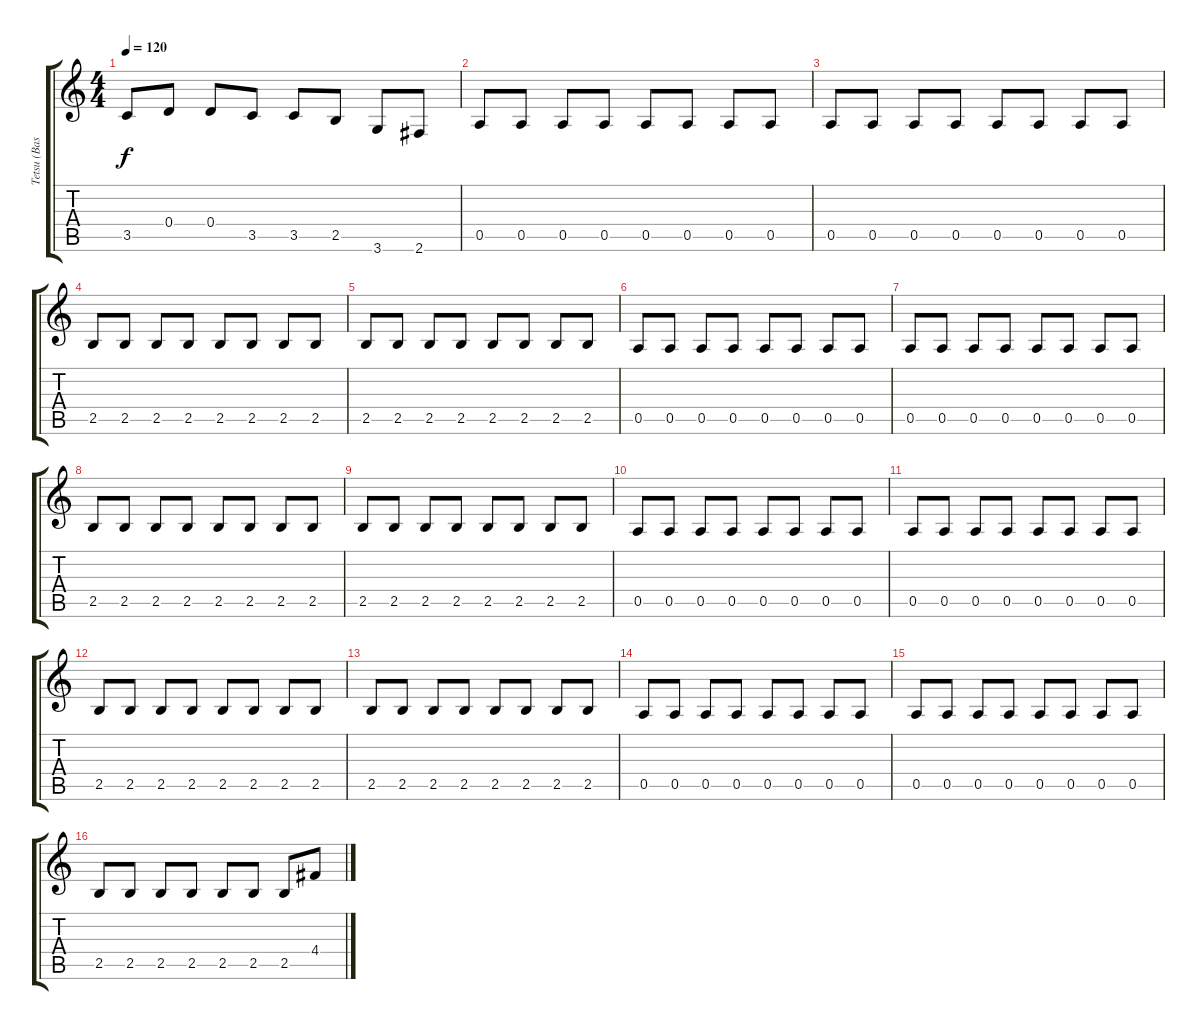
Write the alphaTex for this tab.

\track ("Tetsu (Bass)" "Tetsu (Bas") {instrument electricbasspick}
\staff {score tabs}
\tuning (E4 B3 G3 D3 A2 E2) {hide}
\ts (4 4)
\tempo 120
\clef g2
\ks c
3.5.8{dy f} 0.4.8 0.4.8 3.5.8 3.5.8 2.5.8 3.6.8 2.6.8 |
0.5.8 0.5.8 0.5.8 0.5.8 0.5.8 0.5.8 0.5.8 0.5.8 |
0.5.8 0.5.8 0.5.8 0.5.8 0.5.8 0.5.8 0.5.8 0.5.8 |
2.5.8 2.5.8 2.5.8 2.5.8 2.5.8 2.5.8 2.5.8 2.5.8 |
2.5.8 2.5.8 2.5.8 2.5.8 2.5.8 2.5.8 2.5.8 2.5.8 |
0.5.8 0.5.8 0.5.8 0.5.8 0.5.8 0.5.8 0.5.8 0.5.8 |
0.5.8 0.5.8 0.5.8 0.5.8 0.5.8 0.5.8 0.5.8 0.5.8 |
2.5.8 2.5.8 2.5.8 2.5.8 2.5.8 2.5.8 2.5.8 2.5.8 |
2.5.8 2.5.8 2.5.8 2.5.8 2.5.8 2.5.8 2.5.8 2.5.8 |
0.5.8 0.5.8 0.5.8 0.5.8 0.5.8 0.5.8 0.5.8 0.5.8 |
0.5.8 0.5.8 0.5.8 0.5.8 0.5.8 0.5.8 0.5.8 0.5.8 |
2.5.8 2.5.8 2.5.8 2.5.8 2.5.8 2.5.8 2.5.8 2.5.8 |
2.5.8 2.5.8 2.5.8 2.5.8 2.5.8 2.5.8 2.5.8 2.5.8 |
0.5.8 0.5.8 0.5.8 0.5.8 0.5.8 0.5.8 0.5.8 0.5.8 |
0.5.8 0.5.8 0.5.8 0.5.8 0.5.8 0.5.8 0.5.8 0.5.8 |
2.5.8 2.5.8 2.5.8 2.5.8 2.5.8 2.5.8 2.5.8 4.4.8
